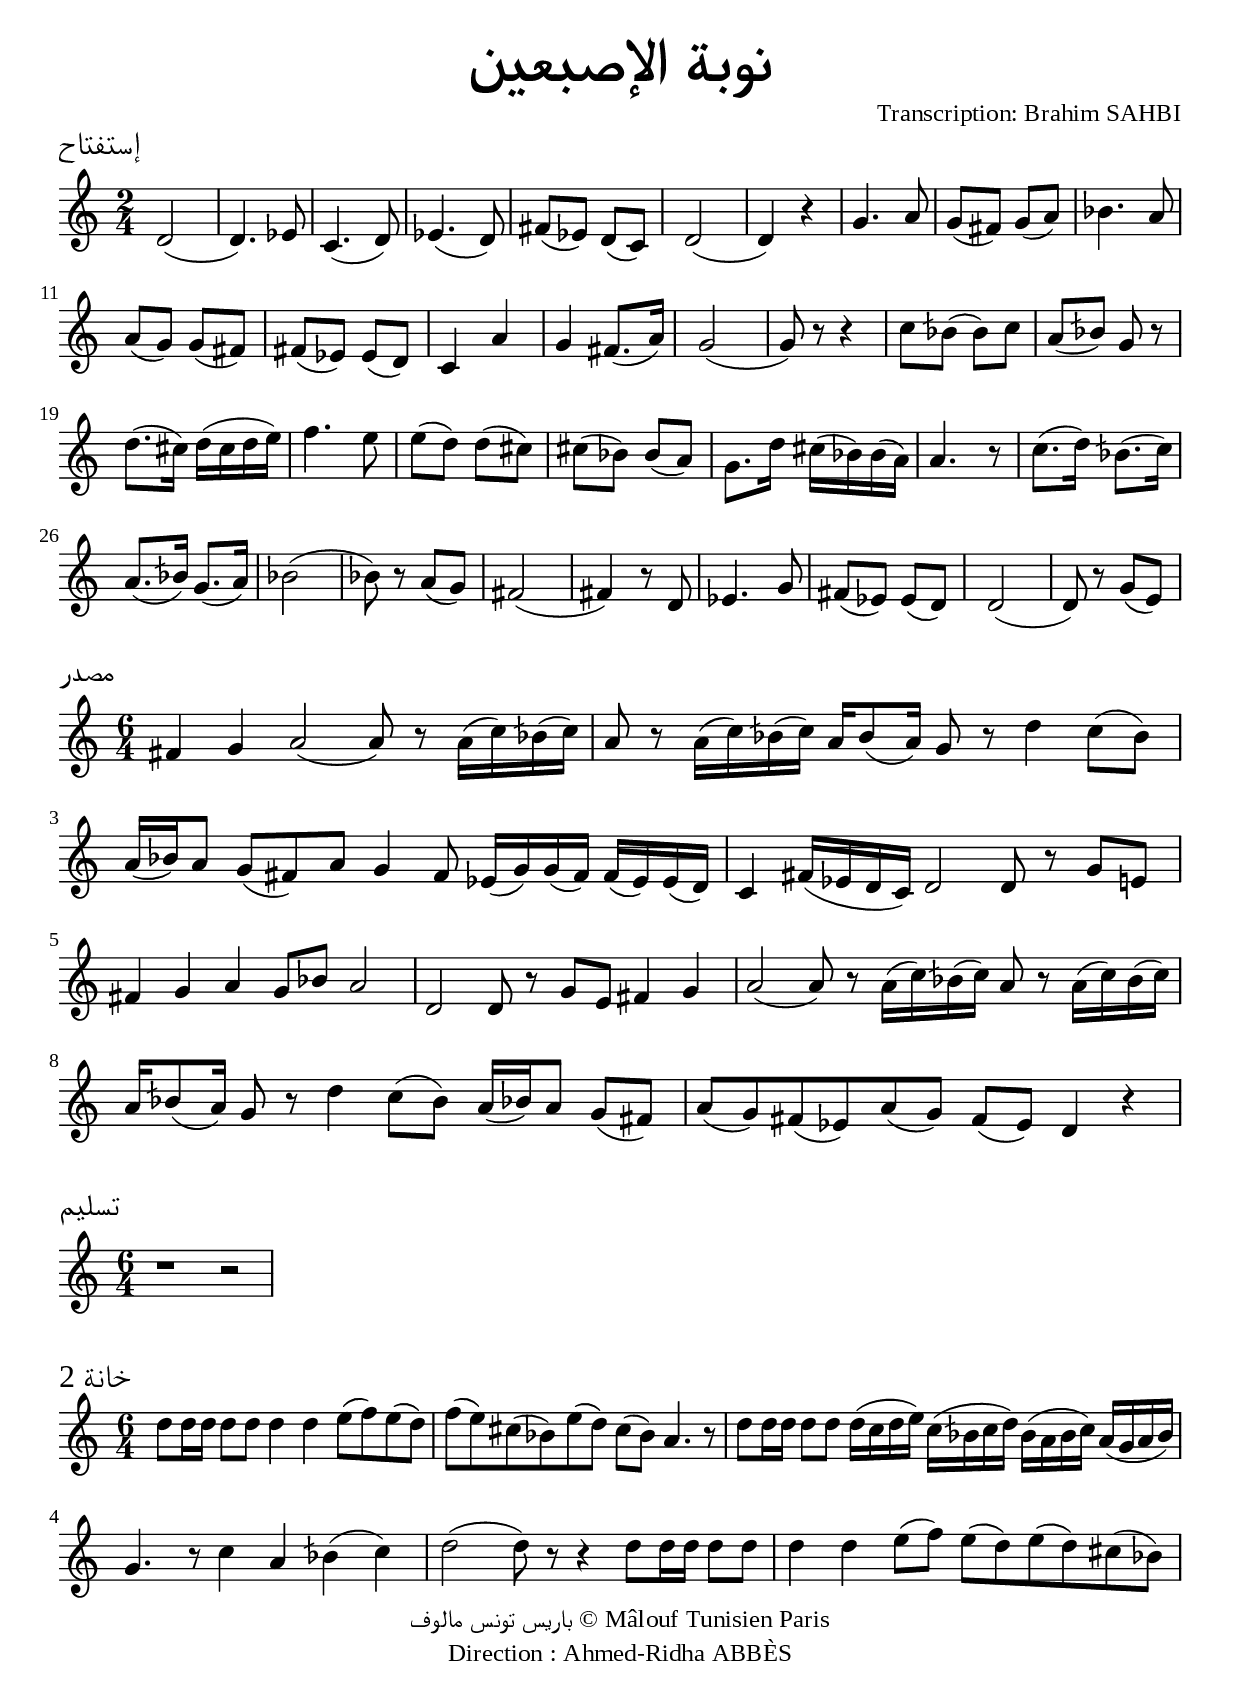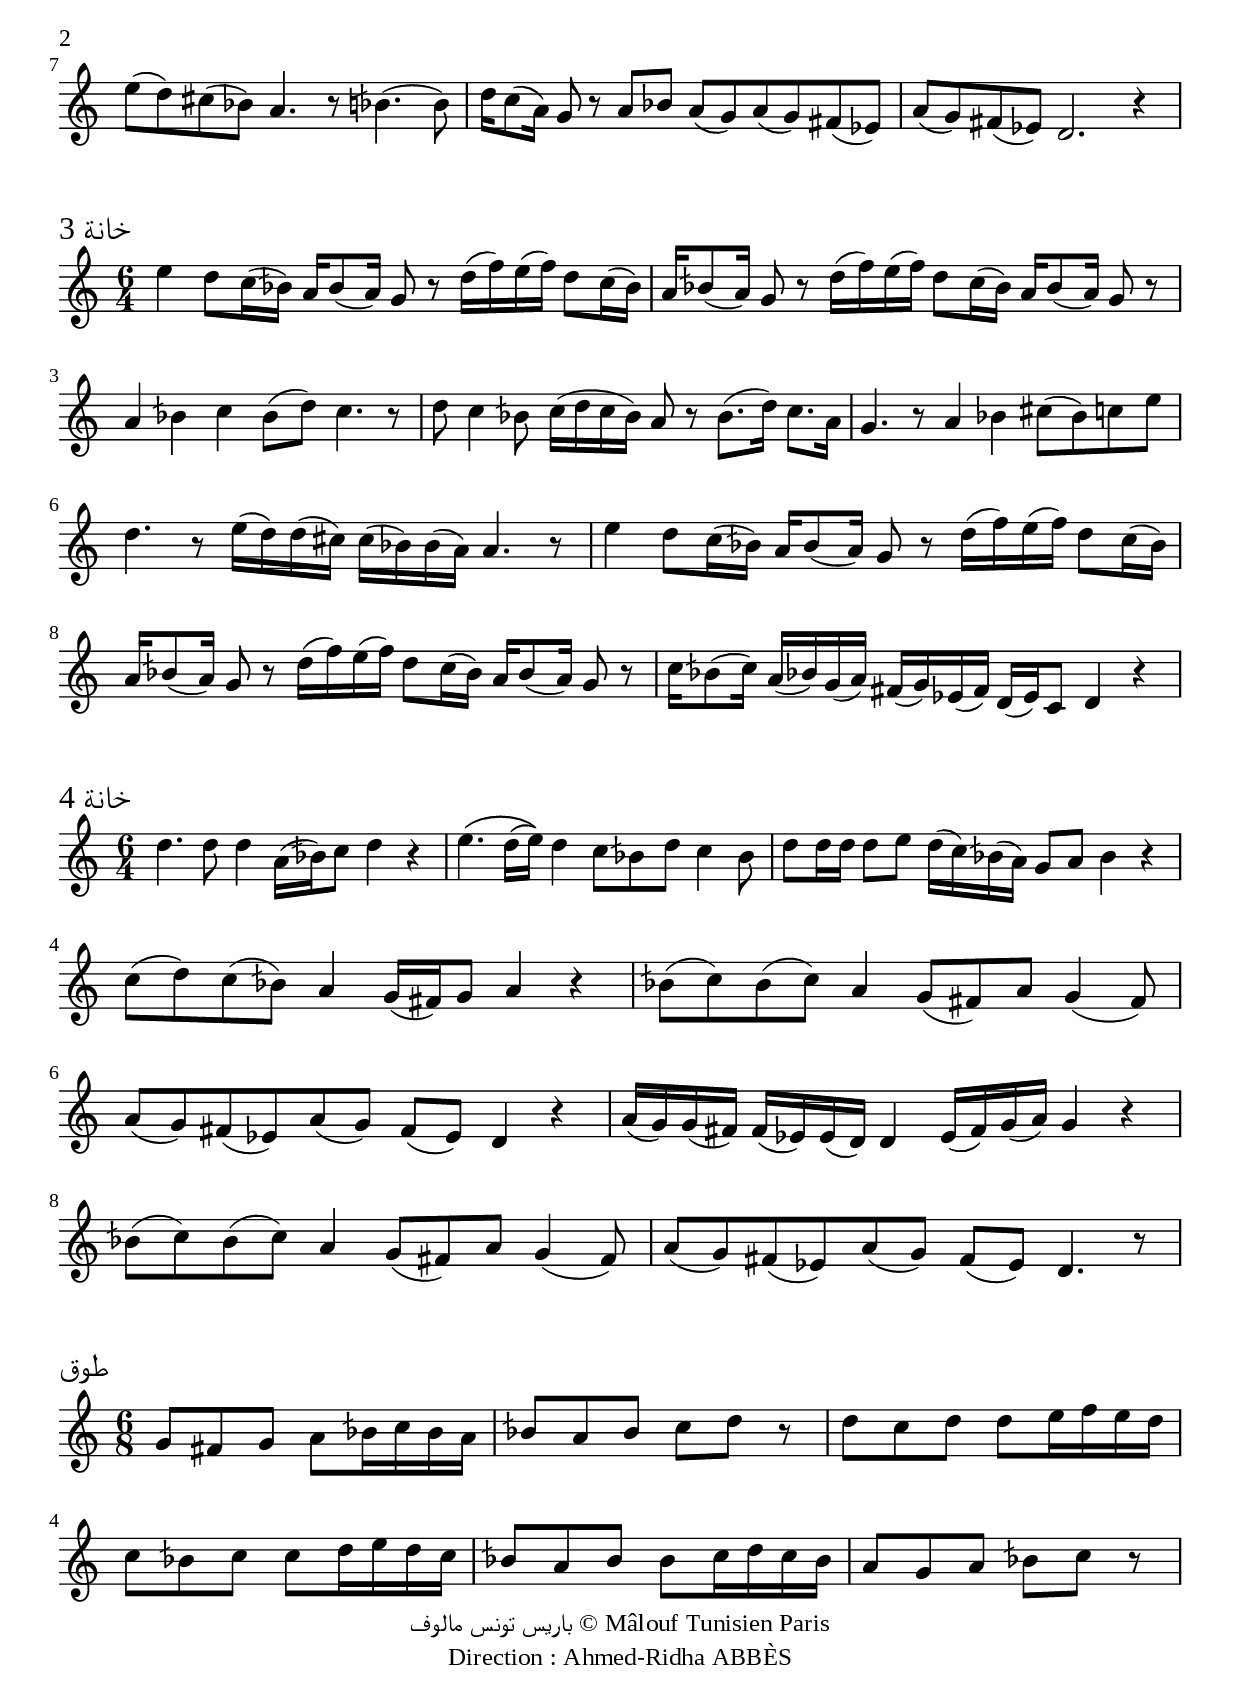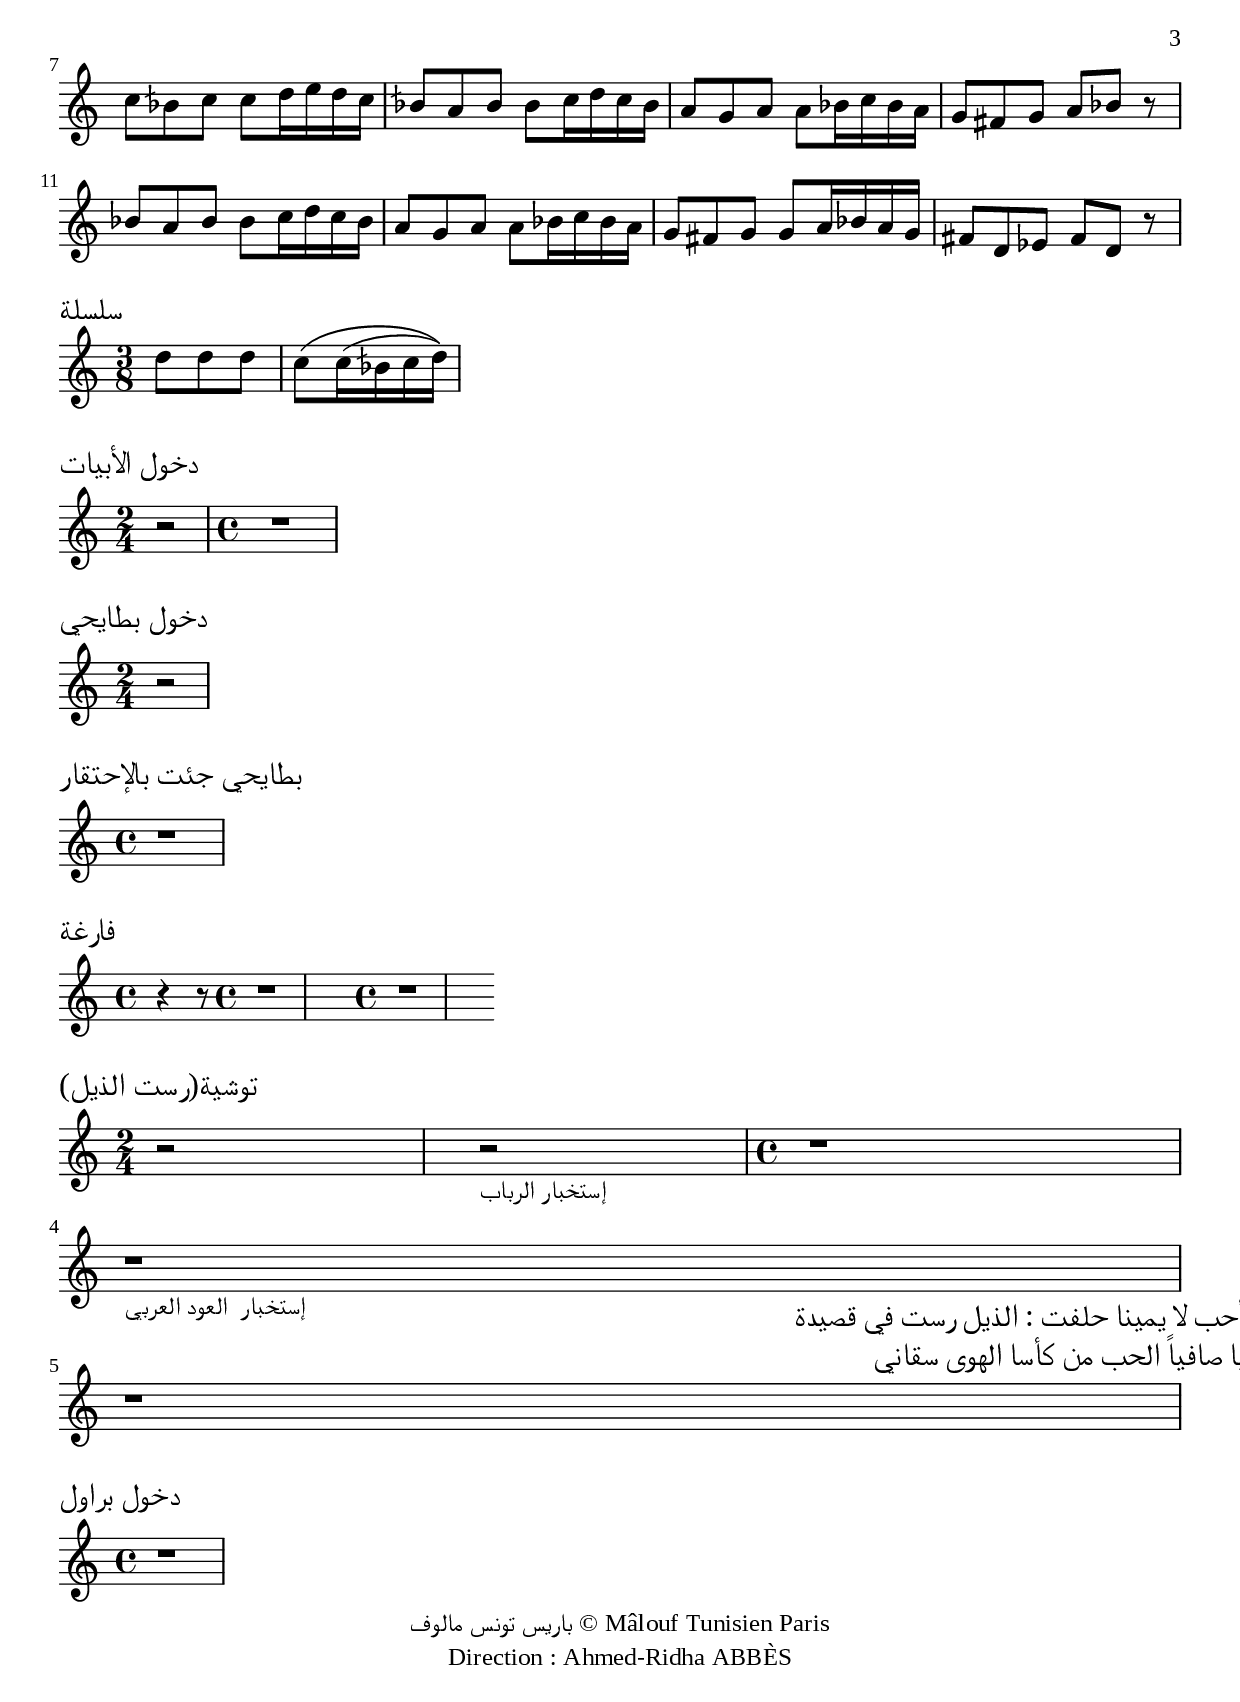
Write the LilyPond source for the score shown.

\language "italiano"
\include "arabic.ly"
#(set-global-staff-size 22)
\header {
  title = \markup { \magnify #2.5 "نوبة الإصبعين" }
  composer = "Transcription: Brahim SAHBI"
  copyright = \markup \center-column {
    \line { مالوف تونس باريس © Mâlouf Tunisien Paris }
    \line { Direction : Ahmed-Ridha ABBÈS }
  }
}
\paper {
  bottom-margin = 15
  indent = 0
  oddFooterMarkup = \markup \column { \fill-line { \fromproperty #'header:copyright }}
  evenFooterMarkup = \markup \column { \fill-line { \fromproperty #'header:copyright }}
  #(define fonts
  (make-pango-font-tree "Times New Roman"
                        "Nimbus Sans"
                        "Luxi Mono"
                        (/ staff-height pt 20)))
}
DCcoda = {
  \once \override Score.RehearsalMark #'break-visibility = #'#(#t #t #f)
  \mark \markup { \small "D.C. al coda" }
}
DScoda = {
  \once \override Score.RehearsalMark #'break-visibility = #'#(#t #t #f)
  \mark \markup { \small "D.S. al coda" }
}
Segno = {
  \once \override Score.RehearsalMark #'break-visibility = #'#(#f #t #t)
  \mark \markup { \small \musicglyph #"scripts.segno" }
}
dkhoul_barwel_s = \drummode {
  \time 4/4
  bd8 bd hh sn hh sn sn4 |
}
dkhoul_barwel_p = \drummode {
  \time 4/4
  bd8 bd hh sn bd4 sn |
}
khatem = \drummode {
  \time 6/8
  bd4 sn hh |
}
khafif = \drummode {
  \time 6/4
  bd4 r sn sn sn r |
}
draj = \drummode {
  \time 6/4
  bd4 bd sn sn sn sn8 sn |
}
hroub = \drummode {
  \time 2/4
  bd16 hh32 hh sn16 sn bd16 hh sn8 |
}
btayhi = \drummode {
  \time 4/4
  bd8 hh16 sn8 hh16 sn8 hh8 bd8 sn4 |
}
istiftah = \relative do'
{
  \time 2/4
  re2 ( |
  re4.) mib8 |
  do4. (re8) |
  mib4. (re8) |
  fad (mib) re (do) |
  re2( |
  re4) r |
  sol4. la8 |
  sol (fad) sol (la) |
  sib4. la8 |
  la (sol) sol (fad) |
  fad (mib) mib (re) |
  do4 la' |
  sol fad8. (la16) |
  sol2 (|
  sol8) r8 r4 |
  do8 sisb (sisb) do |
  la (sisb) sol r |
  re'8. (dod16) re16 (dod re mi) |
  fa4. mi8 |
  mi (re) re(dod) |
  dod (sib) sib (la) |
  sol8. re'16 dod (sib) sib (la) |
  la4. r8 |
  do8. (re16) sisb8. (do16) |
  la8. (sisb16) sol8. (la16) |
  sib2( |
  sib8) r la (sol) |
  fad2( |
  fad4) r8 re |
  mib4. sol8 |
  fad (mib) mib (re) |
  re2( |
  re8) r sol (mi) |
  \break
}
khana_one = \relative do''
{
  \time 6/4
  fad,4 sol la2 (la8) r la16 (do) sisb (do) |
  la8 r la16 (do) sisb (do) la sisb8 (la16) sol8 r re'4 do8 (sisb) |
  la16 (sib) la8 sol (fad) la sol4 fad8 mib16 (sol) sol (fad) fad (mib) mib (re) |
  do4 fad16 (mib re do) re2 re8 r8 sol mi |
  fad4 sol la sol8 sib la2 |
  re,2 re8 r sol mi fad4 sol |
  la2 (la8) r la16 (do) sisb (do) la8 r la16 (do) sisb (do) |
  la sisb8 (la16) sol8 r re'4 do8 (sisb) la16 (sib) la8 sol (fad) |
  la (sol) fad (mib) la (sol) fad(mib) re4 r |
}
taslim = \relative do'
{
  \time 6/4
  r1 r2 |
}
khana_two = \relative do''
{
  \time 6/4
  re8 re16 re re8 re re4 re mi8 (fa) mi (re) |
  fa (mi) dod (sib) mi (re) dod (sib) la4. r8 |
  re re16 re re8 re re16 (do re mi) do (sisb do re) sisb (la sisb do) la (sol la sisb) |
  sol4. r8 do4 la sisb (do) |
  re2 (re8) r r4 re8 re16 re re8 re |
  re4 re mi8 (fa) mi (re) mi (re) dod (sib) |
  mi (re) dod (sib) la4. r8 sisb4. (sisb8) |
  re16 do8 (la16) sol8 r la sib la (sol) la (sol) fad (mib) |
  la (sol) fad (mib) re2. r4 |
}
khana_three = \relative do''
{
  \time 6/4
  mi4 re8 do16 (sisb) la sisb8 (la16) sol8 r re'16 (fa) mi (fa) re8 do16 (sisb) |
  la16 sisb8 (la16) sol8 r re'16 (fa) mi (fa) re8 do16 (sisb) la16 sisb8 (la16) sol8 r |
  la4 sisb do sisb8 (re) do4. r8 |
  re8 do4 sisb8 do16 (re do sisb) la8 r sisb8. (re16) do8. la16 |
  sol4. r8 la4 sib4 dod8 (sib) do mi |
  re4. r8 mi16 (re) re (dod) dod (sib) sib (la) la4. r8 |
  mi'4 re8 do16 (sisb) la sisb8 (la16) sol8 r re'16 (fa) mi (fa) re8 do16 (sisb) |
  la sisb8 (la16) sol8 r re'16 (fa) mi (fa) re8 do16 (sisb) la sisb8 (la16) sol8 r |
  do16 sisb8 (do16) la (sib) sol (la) fad (sol) mib (fad) re (mib) do8 re4 r |
}
khana_four = \relative do''
{
  \time 6/4
  re4. re8 re4 la16 (sisb) do8 re4 r4 |
  mi4.\( re16( mi ) \) re4 do8 sisb re8 do4 sisb8 |
  re8 re16 re re8 mi re16 (do) sisb (la) sol8 la sisb4 r |
  do8 (re) do (sisb) la4 sol16 (fad) sol8 la4 r |
  sisb8 (do) sisb (do) la4 sol8 (fad) la8 sol4 (fad8) |
  la8 (sol) fad (mib) la (sol) fad (mib) re4 r |
  la'16 (sol) sol (fad) fad (mib) mib (re) re4 mib16 (fad) sol (la) sol4 r |
  sisb8 (do) sisb (do) la4 sol8 (fad) la sol4 (fad8) |
  la (sol) fad (mib) la (sol) fad (mib) re4. r8 |
}
touq = \relative do''
{
  \time 6/8
  sol8 fad sol la sisb16 do sisb la |
  sisb8 la sisb do re r |
  re do re re mi16 fa mi re |
  do8 sisb do do re16 mi re do |
  sisb8 la sisb sisb do16 re do sisb |
  la8 sol la sisb do r |
  do sisb do do re16 mi re do |
  sisb8 la sisb sisb do16 re do sisb |
  la8 sol la la sib16 do sib la |
  sol8 fad sol la sib r |
  sib la sib sib do16 re do sib |
  la8 sol la la sib16 do sib la |
  sol8 fad sol sol la16 sib la sol |
  fad8 re mib fad re r |
}
silsla = \relative do''
{
  \time 3/8
  re8 re re |
  do \( do16 (sisb do re)\) |
}
touchia = \relative do' {
  \time 2/4
  r2 |
  r2_"إستخبار الرباب" |
  \time 4/4 r1 |
  \break r1_"إستخبار  العود العربي" |
  \break r1 \mark \markup \center-column {
    \line { قصيدة في رست الذيل : حلفت يمينا لا أحب سواكم   ولا شاقني إلا نسيم هواكم }
    \line { سقاني الهوى كأسا من الحب صافياً   فيا ليته لما سقاني سقاكم }
  } |
}
draj_one = \relative do' {
  \time 6/4
  r1 r2 |
}
khafif_one = \relative do'' {
  \time 6/4
  r1 r2 |
}
khatem_one = \relative do' {
  \time 6/8
  r2 r4 |
}
btayhi_one = \relative do''
{
  \time 4/4
  r1 |
}
btayhi_two = \relative do''
{
  \time 4/4
  r1 |
}

fargha_btayhi = \relative do'
{
  \time 4/4
  r1 |
}
abyat = \relative do''
{
  \key do \major
  \time 2/4
  r2 |
  \time 4/4
  r1 |
}
dkhoul_btayhi = \relative do''
{
  \time 2/4
  r2 |
}
barwel_one = \relative do''
{
  \time 2/4
  r2 |
}
dkhoul_brawel_one = \relative do''
{
  \time 4/4
  r1 |
}
\book
{
  \score
  {
    \new Staff \istiftah
    \layout { }
    \header
    {
      piece = \markup { \huge "إستفتاح" }
    }
  }
  \score
  {
    \new Staff \khana_one
    \layout { }
    \header
    {
      piece = \markup { \huge "مصدر" }
    }
  }
  \score
  {
    \new Staff \taslim
    \layout { }
    \header
    {
      piece = \markup { \huge "تسليم" }
    }
  }
  \score
  {
    \new Staff \khana_two
    \layout { }
    \header
    {
      piece = \markup { \huge "خانة 2" }
    }
  }
  \score
  {
    \new Staff \khana_three
    \layout { }
    \header
    {
      piece = \markup { \huge "خانة 3" }
    }
  }
  \score
  {
    \new Staff \khana_four
    \layout { }
    \header
    {
      piece = \markup { \huge "خانة 4" }
    }
  }
  \score
  {
    \new Staff \touq
    \layout { }
    \header
    {
      piece = \markup { \huge "طوق" }
    }
  }
  \score
  {
    \new Staff \silsla
    \layout { }
    \header
    {
      piece = \markup { \huge "سلسلة" }
    }
  }
  \score
  {
    \new Staff \abyat
    \layout { }
    \header
    {
      piece = \markup { \huge "دخول الأبيات" }
    }
  }
  \score
  {
    \new Staff \dkhoul_btayhi
    \layout { }
    \header { piece = \markup { \huge "دخول بطايحي" } }
  }
  \score
  {
    \new Staff \btayhi_one
    \layout { }
    \header { piece = \markup { \huge "بطايحي جئت بالإحتقار" } }
  }
  \score
  {
    \new Staff { r4 r8 \fargha_btayhi \btayhi_two }
    \layout { }
    \header { piece = \markup { \huge "فارغة" } }
  }
  \score
  {
    \new Staff \touchia
    \layout { }
    \header { piece = \markup { \huge "توشية(رست الذيل)" } }
  }
  \score
  {
    \new Staff \dkhoul_brawel_one
    \layout { }
    \header { piece = \markup { \huge "دخول براول" } }
  }
  \score
  {
    \new Staff \barwel_one
    \layout { }
    \header { piece = \markup { \huge "براول" } }
  }
  \score
  {
    \new Staff \draj_one
    \layout { }
    \header { piece = \markup { \huge "دخول الأدراج" } }
  }
  \score
  {
    \new Staff \khafif_one
    \layout { }
    \header { piece = \markup { \huge "دخول الخفائف" } }
  }
  \score
  {
    \new Staff \khatem_one
    \layout { }
    \header { piece = \markup { \huge "ختم السم من ألسن الأفاعي" } }
  }
  \score
  {
    \new Staff \with {midiInstrument = #"violin"}
    {
      \unfoldRepeats \istiftah
      \unfoldRepeats \khana_one
      \unfoldRepeats \taslim
      \unfoldRepeats \khana_two
      \unfoldRepeats \taslim
      \unfoldRepeats \khana_three
      \unfoldRepeats \taslim
      \unfoldRepeats \khana_four
      \unfoldRepeats \touq
      \unfoldRepeats \silsla
    }
    \midi { \tempo 4 = 80 }
  }
  \score
  {
    \new Staff \with {midiInstrument = #"violin"}
    {
      \unfoldRepeats \abyat
    }
    \midi { \tempo 4 = 80 }
  }
  \score
  {
    \new StaffGroup
    <<
      \new Staff \new DrumStaff
      {
        \unfoldRepeats \repeat volta 1 \hroub
        \unfoldRepeats \repeat volta 1 \btayhi
      }
      \new Staff \with {midiInstrument = #"violin"}
      {
        \unfoldRepeats \dkhoul_btayhi
        \unfoldRepeats \btayhi_one
        r4 r8
        \unfoldRepeats \fargha_btayhi
        \unfoldRepeats \btayhi_two
      }
    >>
    \midi { \tempo 4 = 60 }
  }
  \score
  {
    \new StaffGroup
    <<
      \new Staff \new DrumStaff
      {
        \unfoldRepeats \repeat volta 2 \hroub
        \unfoldRepeats \repeat volta 2 \btayhi
      }
      \new Staff \with {midiInstrument = #"violin"}
      {
        \unfoldRepeats \touchia
      }
    >>
    \midi { \tempo 4 = 80 }
  }
  \score
  {
    \new StaffGroup
    <<
      \new Staff \new DrumStaff \unfoldRepeats \repeat volta 1 \dkhoul_barwel_s
      \new Staff \with {midiInstrument = #"violin"} \unfoldRepeats \dkhoul_brawel_one
    >>
    \midi { \tempo 4 = 110 }
  }
  \score
  {
    \new StaffGroup
    <<
      \new Staff \new DrumStaff
      {
        \unfoldRepeats \repeat volta 1 \hroub
      }
      \new Staff \with {midiInstrument = #"violin"}
      {
        \unfoldRepeats \barwel_one
      }
    >>
    \midi { \tempo 4 = 60 }
  }
  \score
  {
    \new StaffGroup
    <<
      \new Staff \new DrumStaff
      {
        \unfoldRepeats \repeat volta 1 \draj
        \unfoldRepeats \repeat volta 1 \khatem
        \unfoldRepeats \repeat volta 1 \khafif
        \unfoldRepeats \repeat volta 1 \khatem
      }
      \new Staff \with {midiInstrument = #"violin"}
      {
        \unfoldRepeats \draj_one
        \unfoldRepeats \khafif_one
        \unfoldRepeats \khatem_one
      }
    >>
    \midi { \tempo 4 = 80 }
  }
}
